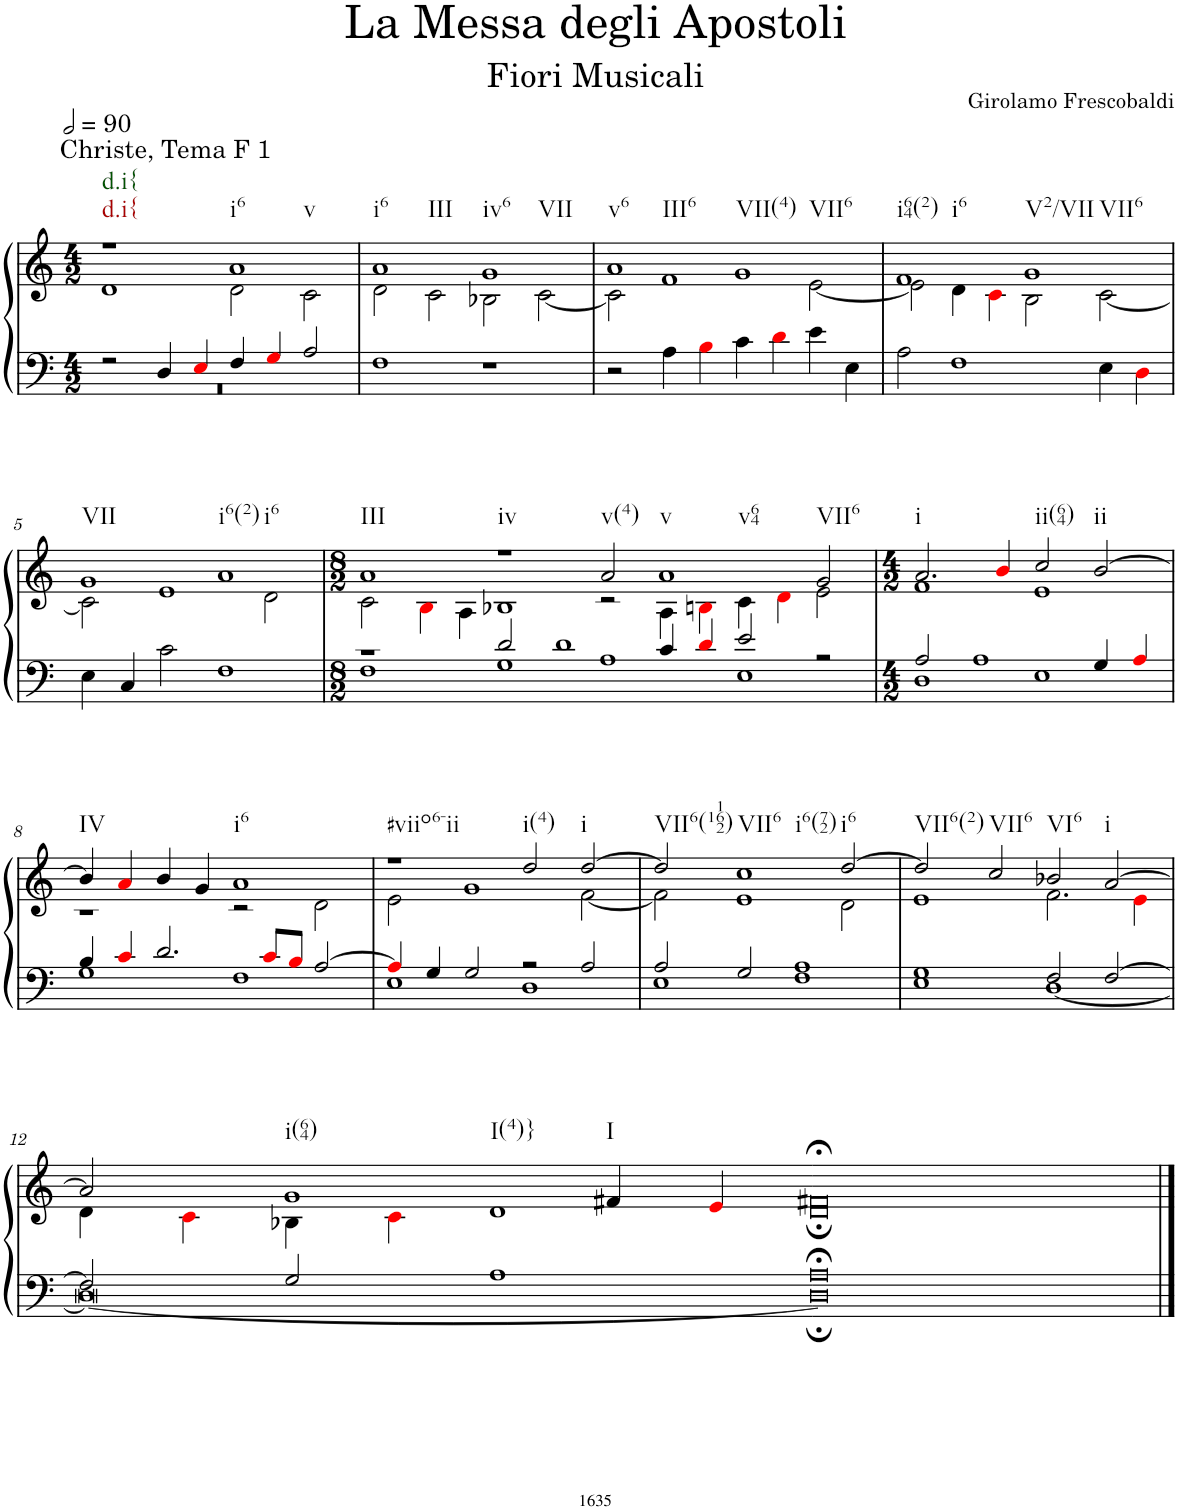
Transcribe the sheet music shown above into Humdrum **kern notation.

**kern	**kern
*part1	*part1
*staff2	*staff1
*I"Organ	*
*I'Org.	*
*clefF4	*clefG2
*k[]	*k[]
*M4/2	*M4/2
*MM180	*MM180
=1	=1
*^	*^
!	!	!LO:TX:a:t=Christe, Tema F 1	!
!	!	!LO:TX:b:t=d.i{	!
!	!	!LO:TX:b:t=d.i{	!
2r	0r	0r	1d
4D/	.	.	.
4Ei/	.	.	.
!	!	!	!LO:TX:b:t=i6
!	!	!	!LO:TX:b:t=v
4F/	.	.	2d\
4Gi/	.	.	.
2A/	.	.	2c\
1ryy	1ryy	1a	1ryy
=2	=2	=2	=2
!	!	!LO:TX:b:t=i6	!
!	!	!LO:TX:b:t=III	!
*v	*v	*	*
1F	1a	2d\
.	.	2c\
!	!LO:TX:b:t=iv6	!
!	!LO:TX:b:t=VII	!
1r	1g	2B-X\
.	.	[2c\
=3	=3	=3
!	!LO:TX:b:t=v6	!
!	!LO:TX:b:t=III6	!
2r	1a	2c\]
4A\	.	1f
4Bi\	.	.
!	!LO:TX:b:t=VII(4)	!
!	!LO:TX:b:t=VII6	!
4c\	1g	.
4di\	.	.
4e\	.	[2e\
4E\	.	.
=4	=4	=4
!	!LO:TX:b:t=i64(2)	!
!	!LO:TX:b:t=i6	!
2A\	1f	2e\]
1F	.	4d\
.	.	4ci\
!	!LO:TX:b:t=V2/VII	!
!	!LO:TX:b:t=VII6	!
.	1g	2B\
4E\	.	[2c\
4Di\	.	.
!!LO:LB:g=z	!!
=5	=5	=5
!	!LO:TX:b:t=VII	!
4E\	1g	2c\]
4C/	.	.
2c\	.	1e
!	!LO:TX:b:t=i6(2)	!
!	!LO:TX:b:t=i6	!
1F	1a	.
.	.	2d\
=6	=6	=6
*M8/2	*M8/2	*
*^	*	*
!	!	!LO:TX:b:t=III	!
1r	1F	1a	2c\
.	.	.	4Bi\
.	.	.	4A\
!	!	!LO:TX:b:t=iv	!
2d/	1G	1r	1B-X
1d	.	.	.
!	!	!LO:TX:b:t=v(4)	!
.	1A	2a/	2r
!	!	!LO:TX:b:t=v	!
!	!	!LO:TX:b:t=v64	!
4c/	.	1a	4A\
4di/	.	.	4Bni\
2e/	1E	.	4c\
.	.	.	4di\
!	!	!LO:TX:b:t=VII6	!
2r	.	2g/	2e\
=7	=7	=7	=7
*M4/2	*	*M4/2	*
!	!	!LO:TX:b:t=i	!
2A/	1D	2.a/	1f
1A	.	.	.
.	.	4bi/	.
!	!	!LO:TX:b:t=ii(64)	!
.	1E	2cc/	1e
!	!	!LO:TX:b:t=ii	!
4G/	.	[2b/	.
4Ai/	.	.	.
!!LO:LB:g=z	!!
=8	=8	=8	=8
!	!	!LO:TX:b:t=IV	!
4B/	1G	4b/]	1r
4ci/	.	4ai/	.
2.d/	.	4b/	.
.	.	4g/	.
!	!	!LO:TX:b:t=i6	!
.	1F	1a	2r
8ci/L	.	.	.
8Bi/J	.	.	.
[2A/	.	.	2d\
=9	=9	=9	=9
!	!	!LO:TX:b:t=#viio6-ii	!
4Ai/]	1E	1r	2e\
4G/	.	.	.
2G/	.	.	1g
!	!	!LO:TX:b:t=i(4)	!
2r	1D	2dd/	.
!	!	!LO:TX:b:t=i	!
2A/	.	[2dd/	[2f\
=10	=10	=10	=10
!	!	!LO:TX:b:t=VII6(1162)	!
2A/	1E	2dd/]	2f\]
!	!	!LO:TX:b:t=VII6	!
!	!	!LO:TX:b:t=i6(72)	!
2G/	.	1cc	1e
1A	1F	.	.
!	!	!LO:TX:b:t=i6	!
.	.	[2dd/	2d\
=11	=11	=11	=11
!	!	!LO:TX:b:t=VII6(2)	!
1G	1E	2dd/]	1e
!	!	!LO:TX:b:t=VII6	!
.	.	2cc/	.
!	!	!LO:TX:b:t=VI6	!
2F/	[1D	2b-X/	2.f\
!	!	!LO:TX:b:t=i	!
[2F/	.	[2a/	.
.	.	.	4ei\
!!LO:LB:g=z	!!
=12	=12	=12	=12
2F/]	0D_	2a/]	4d\
.	.	.	4ci\
!	!	!LO:TX:b:t=i(64)	!
!	!	!LO:TX:b:t=I(4)}	!
2G/	.	1g	4B-X\
.	.	.	4ci\
1A	.	.	1d
!	!	!LO:TX:b:t=I	!
.	.	4f#X/	.
.	.	4ei/	.
=13-	=13-	=13-	=13-
0A;<	0D;]	0f#X;<	0d;
*v	*v	*	*
*	*v	*v
==	==
*-	*-
